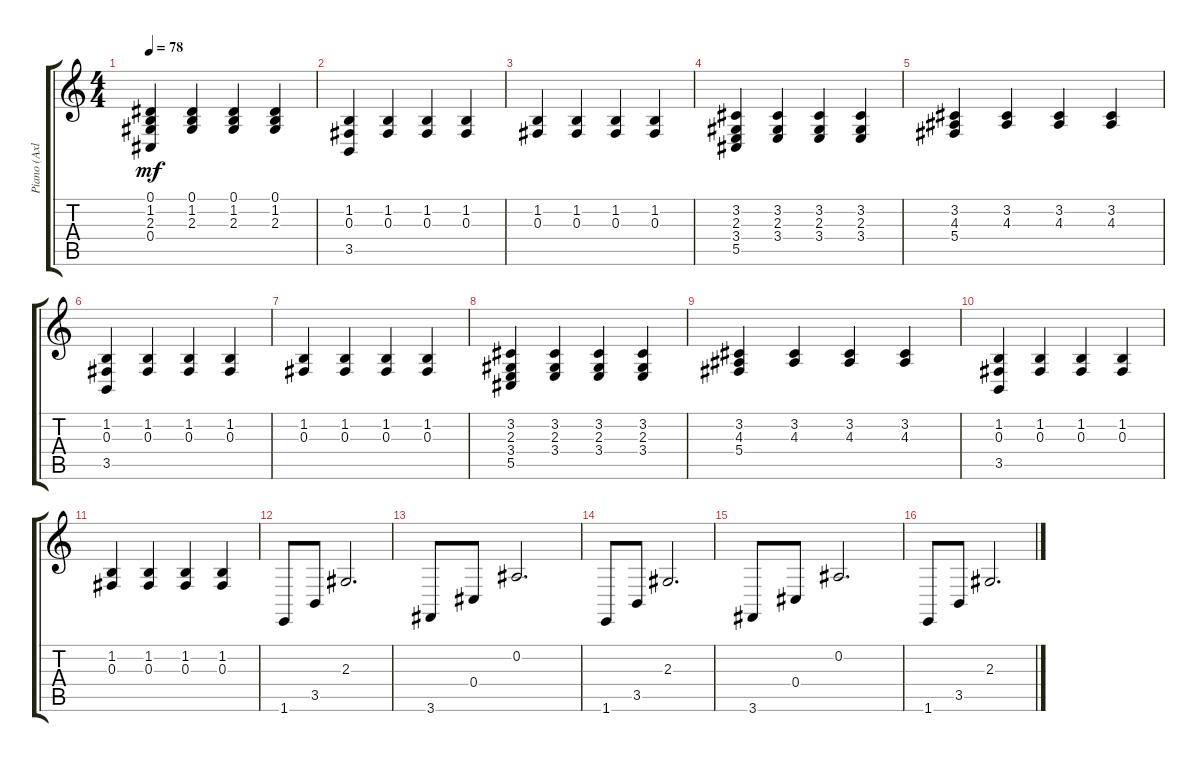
\track ("Piano (Axl)" "Piano (Axl") {instrument acousticgrandpiano}
\staff {score tabs}
\tuning (Eb4 Bb3 Gb3 Db3 Ab2 Eb2) {hide}
\ts (4 4)
\tempo 78
\clef g2
\ks c
(0.1 1.2 2.3 0.4).4{dy mf} (0.1 1.2 2.3).4 (0.1 1.2 2.3).4 (0.1 1.2 2.3).4 |
(1.2 0.3 3.5).4 (1.2 0.3).4 (1.2 0.3).4 (1.2 0.3).4 |
(1.2 0.3).4 (1.2 0.3).4 (1.2 0.3).4 (1.2 0.3).4 |
(3.2 2.3 3.4 5.5).4 (3.2 2.3 3.4).4 (3.2 2.3 3.4).4 (3.2 2.3 3.4).4 |
(3.2 4.3 5.4).4 (3.2 4.3).4 (3.2 4.3).4 (3.2 4.3).4 |
(1.2 0.3 3.5).4 (1.2 0.3).4 (1.2 0.3).4 (1.2 0.3).4 |
(1.2 0.3).4 (1.2 0.3).4 (1.2 0.3).4 (1.2 0.3).4 |
(3.2 2.3 3.4 5.5).4 (3.2 2.3 3.4).4 (3.2 2.3 3.4).4 (3.2 2.3 3.4).4 |
(3.2 4.3 5.4).4 (3.2 4.3).4 (3.2 4.3).4 (3.2 4.3).4 |
(1.2 0.3 3.5).4 (1.2 0.3).4 (1.2 0.3).4 (1.2 0.3).4 |
(1.2 0.3).4 (1.2 0.3).4 (1.2 0.3).4 (1.2 0.3).4 |
1.6.8 3.5.8 2.3.2{d} |
3.6.8 0.4.8 0.2.2{d} |
1.6.8 3.5.8 2.3.2{d} |
3.6.8 0.4.8 0.2.2{d} |
1.6.8 3.5.8 2.3.2{d}
